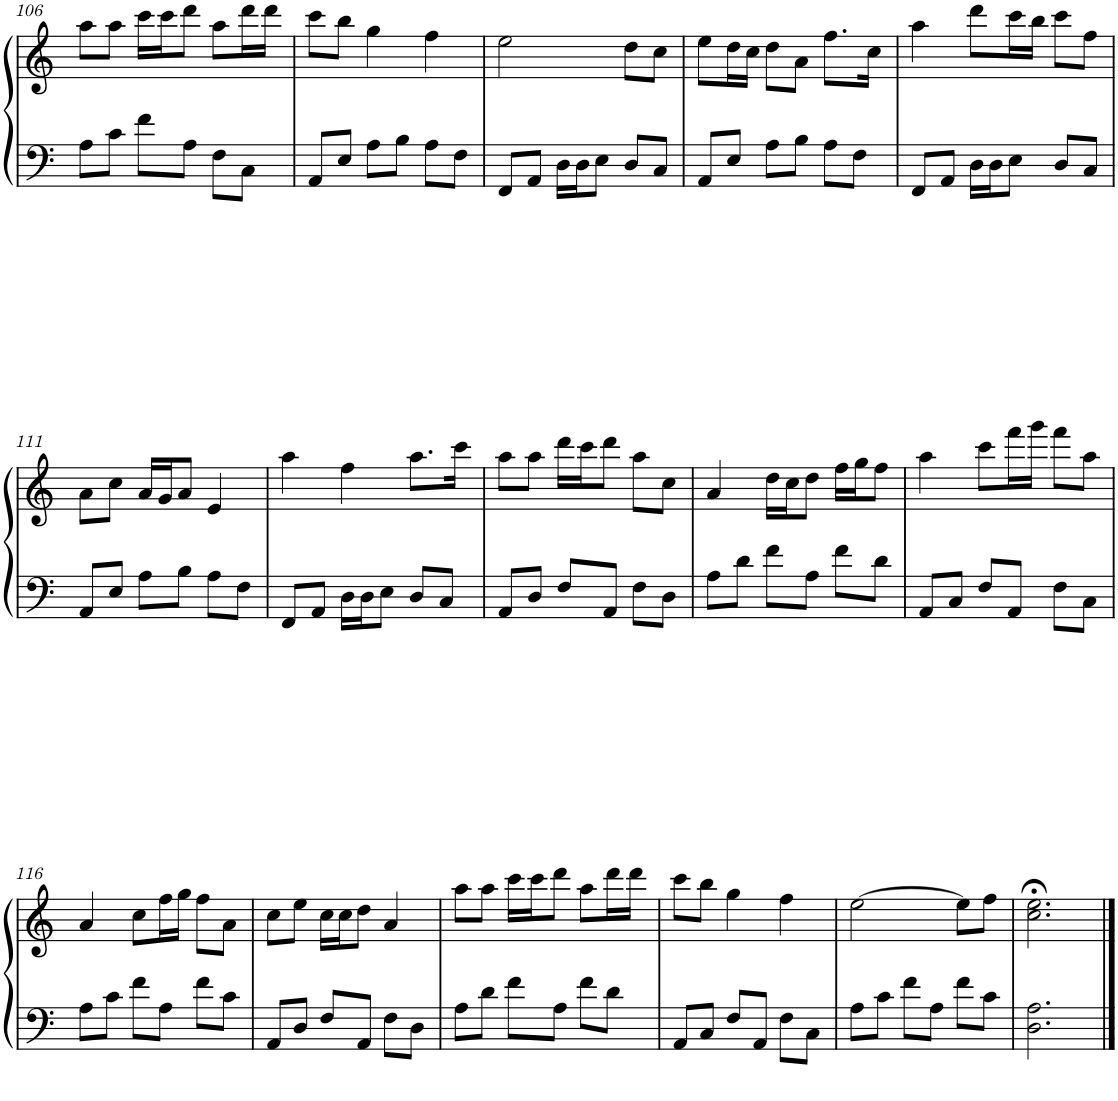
**kern	**kern
*part1	*part1
*staff2	*staff1
*I"Piano	*
*I'Pno.	*
!!LO:PB:g=z
*clefF4	*clefG2
*k[]	*k[]
*M3/4	*M3/4
=106	=106
8A\L	8aa\L
8c\J	8aa\J
8f\L	16ccc\LL
.	16ccc\J
8A\J	8ddd\J
8F\L	8aa\L
8C\J	16ddd\L
.	16ddd\JJ
=107	=107
8AA/L	8ccc\L
8E/J	8bb\J
8A\L	4gg\
8B\J	.
8A\L	4ff\
8F\J	.
=108	=108
8FF/L	2ee\
8AA/J	.
16D\LL	.
16D\J	.
8E\J	.
8D/L	8dd\L
8C/J	8cc\J
=109	=109
8AA/L	8ee\L
8E/J	16dd\L
.	16cc\JJ
8A\L	8dd\L
8B\J	8a\J
8A\L	8.ff\L
8F\J	.
.	16cc\Jk
=110	=110
8FF/L	4aa\
8AA/J	.
16D\LL	8ddd\L
16D\J	.
8E\J	16ccc\L
.	16bb\JJ
8D/L	8ccc\L
8C/J	8ff\J
!!LO:LB:g=z
=111	=111
8AA/L	8a\L
8E/J	8cc\J
8A\L	16a/LL
.	16g/J
8B\J	8a/J
8A\L	4e/
8F\J	.
=112	=112
8FF/L	4aa\
8AA/J	.
16D\LL	4ff\
16D\J	.
8E\J	.
8D/L	8.aa\L
8C/J	.
.	16ccc\Jk
=113	=113
8AA/L	8aa\L
8D/J	8aa\J
8F/L	16ddd\LL
.	16ccc\J
8AA/J	8ddd\J
8F\L	8aa\L
8D\J	8cc\J
=114	=114
8A\L	4a/
8d\J	.
8f\L	16dd\LL
.	16cc\J
8A\J	8dd\J
8f\L	16ff\LL
.	16gg\J
8d\J	8ff\J
=115	=115
8AA/L	4aa\
8C/J	.
8F/L	8ccc\L
8AA/J	16fff\L
.	16ggg\JJ
8F\L	8fff\L
8C\J	8aa\J
!!LO:LB:g=z
=116	=116
8A\L	4a/
8c\J	.
8f\L	8cc\L
8A\J	16ff\L
.	16gg\JJ
8f\L	8ff\L
8c\J	8a\J
=117	=117
8AA/L	8cc\L
8D/J	8ee\J
8F/L	16cc\LL
.	16cc\J
8AA/J	8dd\J
8F\L	4a/
8D\J	.
=118	=118
8A\L	8aa\L
8d\J	8aa\J
8f\L	16ccc\LL
.	16ccc\J
8A\J	8ddd\J
8f\L	8aa\L
8d\J	16ddd\L
.	16ddd\JJ
=119	=119
8AA/L	8ccc\L
8C/J	8bb\J
8F/L	4gg\
8AA/J	.
8F\L	4ff\
8C\J	.
=120	=120
8A\L	[2ee\
8c\J	.
8f\L	.
8A\J	.
8f\L	8ee\L]
8c\J	8ff\J
=121	=121
2.D\ 2.A\	2.cc\;< 2.ee\;<
==	==
*-	*-
